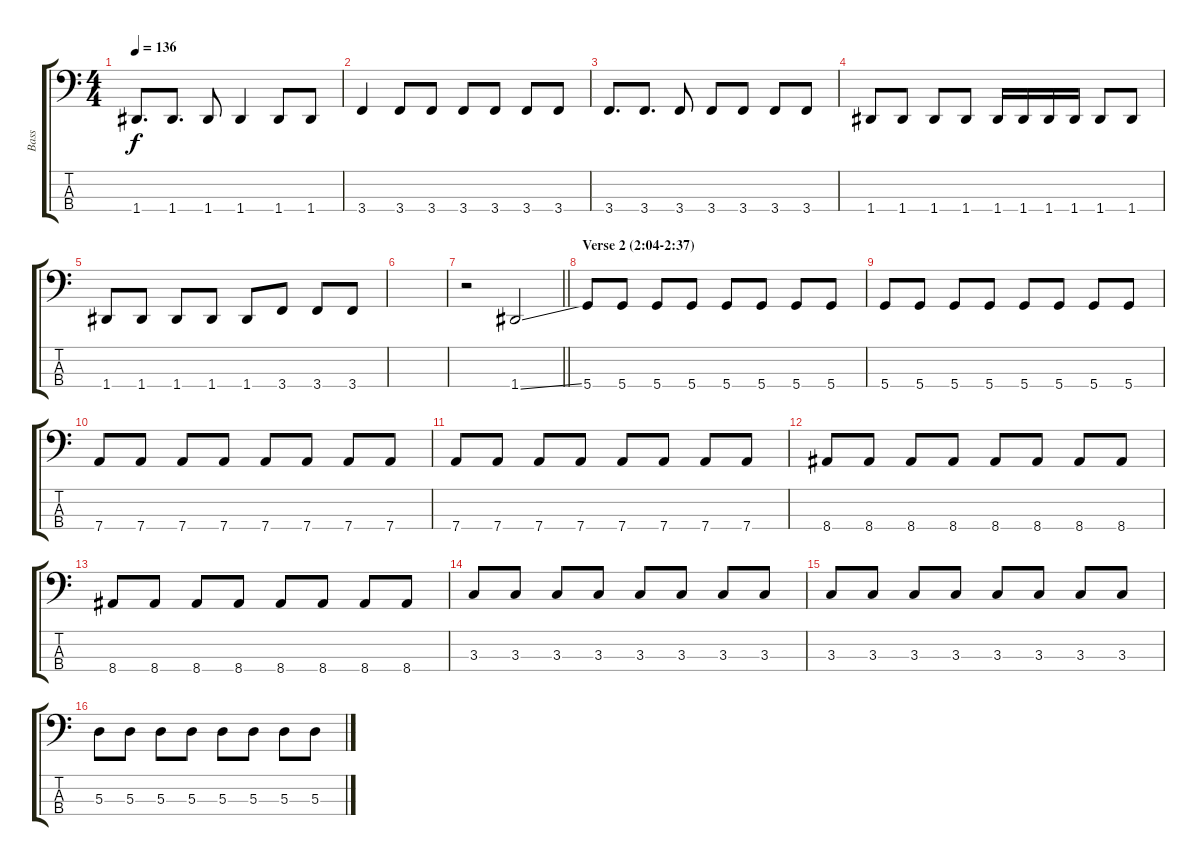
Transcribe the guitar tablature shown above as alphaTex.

\track ("Bass" "Bass") {instrument slapbass2}
\staff {score tabs}
\tuning (G2 D2 A1 D1) {hide}
\ts (4 4)
\tempo 136
\clef f4
\ks c
1.4.8{d dy f} 1.4.8{d} 1.4.8 1.4.4 1.4.8 1.4.8 |
3.4.4 3.4.8 3.4.8 3.4.8 3.4.8 3.4.8 3.4.8 |
3.4.8{d} 3.4.8{d} 3.4.8 3.4.8 3.4.8 3.4.8 3.4.8 |
1.4.8 1.4.8 1.4.8 1.4.8 1.4.16 1.4.16 1.4.16 1.4.16 1.4.8 1.4.8 |
1.4.8 1.4.8 1.4.8 1.4.8 1.4.8 3.4.8 3.4.8 3.4.8 |
|
\barLineRight lightlight
r.2 1.4{ss}.2 |
\section ("" "Verse 2 (2:04-2:37)")
5.4.8 5.4.8 5.4.8 5.4.8 5.4.8 5.4.8 5.4.8 5.4.8 |
5.4.8 5.4.8 5.4.8 5.4.8 5.4.8 5.4.8 5.4.8 5.4.8 |
7.4.8 7.4.8 7.4.8 7.4.8 7.4.8 7.4.8 7.4.8 7.4.8 |
7.4.8 7.4.8 7.4.8 7.4.8 7.4.8 7.4.8 7.4.8 7.4.8 |
8.4.8 8.4.8 8.4.8 8.4.8 8.4.8 8.4.8 8.4.8 8.4.8 |
8.4.8 8.4.8 8.4.8 8.4.8 8.4.8 8.4.8 8.4.8 8.4.8 |
3.3.8 3.3.8 3.3.8 3.3.8 3.3.8 3.3.8 3.3.8 3.3.8 |
3.3.8 3.3.8 3.3.8 3.3.8 3.3.8 3.3.8 3.3.8 3.3.8 |
5.3.8 5.3.8 5.3.8 5.3.8 5.3.8 5.3.8 5.3.8 5.3.8
